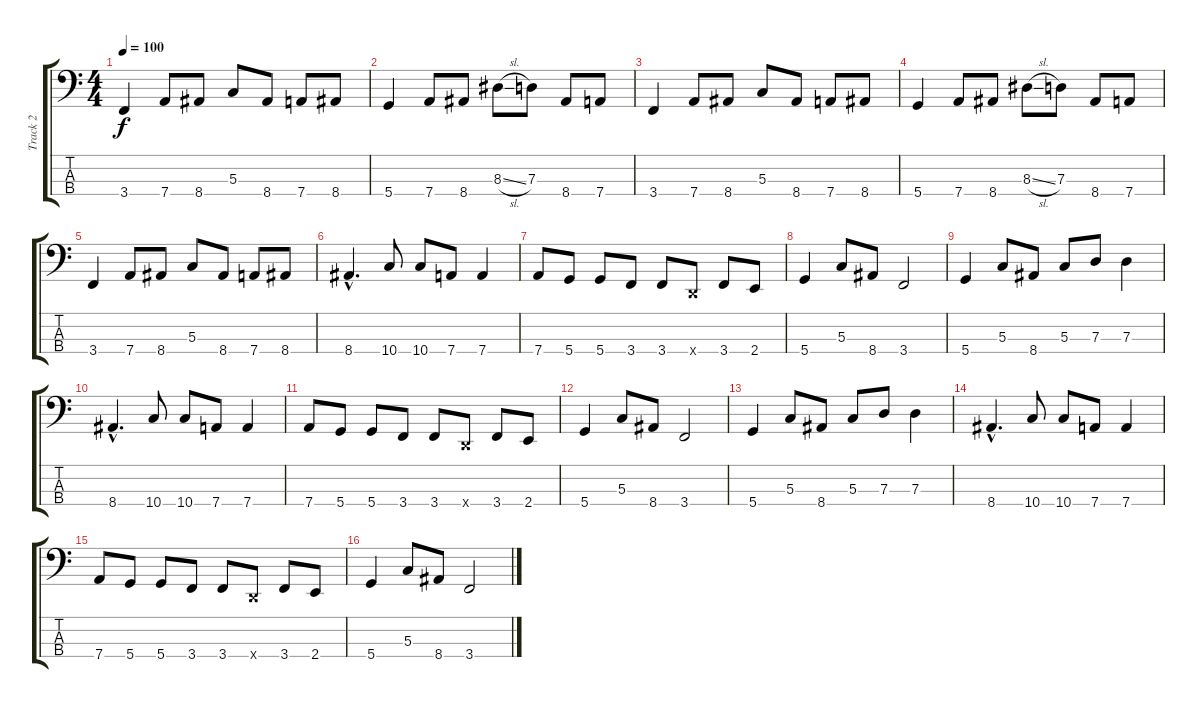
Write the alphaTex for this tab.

\track ("Track 2" "Track 2") {instrument electricbassfinger}
\staff {score tabs}
\tuning (F2 C2 G1 D1) {hide}
\ts (4 4)
\tempo 100
\clef f4
\ks c
3.4.4{dy f} 7.4.8 8.4.8 5.3.8 8.4.8 7.4.8 8.4.8 |
5.4.4 7.4.8 8.4.8 8.3{sl}.8 7.3.8 8.4.8 7.4.8 |
3.4.4 7.4.8 8.4.8 5.3.8 8.4.8 7.4.8 8.4.8 |
5.4.4 7.4.8 8.4.8 8.3{sl}.8 7.3.8 8.4.8 7.4.8 |
3.4.4 7.4.8 8.4.8 5.3.8 8.4.8 7.4.8 8.4.8 |
8.4{hac}.4{d} 10.4.8 10.4.8 7.4.8 7.4.4 |
7.4.8 5.4.8 5.4.8 3.4.8 3.4.8 0.4{x}.8 3.4.8 2.4.8 |
5.4.4 5.3.8 8.4.8 3.4.2 |
5.4.4 5.3.8 8.4.8 5.3.8 7.3.8 7.3.4 |
8.4{hac}.4{d} 10.4.8 10.4.8 7.4.8 7.4.4 |
7.4.8 5.4.8 5.4.8 3.4.8 3.4.8 0.4{x}.8 3.4.8 2.4.8 |
5.4.4 5.3.8 8.4.8 3.4.2 |
5.4.4 5.3.8 8.4.8 5.3.8 7.3.8 7.3.4 |
8.4{hac}.4{d} 10.4.8 10.4.8 7.4.8 7.4.4 |
7.4.8 5.4.8 5.4.8 3.4.8 3.4.8 0.4{x}.8 3.4.8 2.4.8 |
5.4.4 5.3.8 8.4.8 3.4.2
